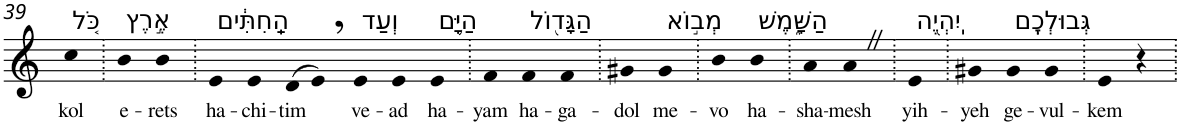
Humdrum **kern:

**kern	**text
*part1	*part1
*staff1	*staff1
*I"Piano	*
*I'Pno	*
!!LO:PB:g=z
*clefG2	*
*k[]	*
=39	=39
!LO:TX:a:t=כֹּ֚ל	!
!	!LO:LY:b
4cc	kol
=40.	=40.
!LO:TX:a:t=אֶ֣רֶץ	!
!	!LO:LY:b
4b	e-
!	!LO:LY:b
4b	-rets
=41.	=41.
!LO:TX:a:t=הַֽחִתִּ֔ים	!
!	!LO:LY:b
4e	ha-
!	!LO:LY:b
4e	-chi-
!	!LO:LY:b
(>8d	-tim
8e,)	.
!LO:TX:a:t=וְעַד	!
!	!LO:LY:b
4e	ve-
!	!LO:LY:b
4e	-ad
!LO:TX:a:t=הַיָּ֥ם	!
!	!LO:LY:b
4e	ha-
=42.	=42.
!	!LO:LY:b
4f	-yam
!LO:TX:a:t=הַגָּד֖וֹל	!
!	!LO:LY:b
4f	ha-
!	!LO:LY:b
4f	-ga-
=43.	=43.
!	!LO:LY:b
4g#X	-dol
!LO:TX:a:t=מְב֣וֹא	!
!	!LO:LY:b
4g#	me-
=44.	=44.
!	!LO:LY:b
4b	-vo
!LO:TX:a:t=הַשָּׁ֑מֶשׁ	!
!	!LO:LY:b
4b	ha-
=45.	=45.
!	!LO:LY:b
4a	-sha-
!	!LO:LY:b
4aZ	-mesh
=46.	=46.
!LO:TX:a:t=יִֽהְיֶ֖ה	!
!	!LO:LY:b
4e	yih-
=47.	=47.
!	!LO:LY:b
4g#X	-yeh
!LO:TX:a:t=גְּבוּלְכֶֽם	!
!	!LO:LY:b
4g#	ge-
!	!LO:LY:b
4g#	-vul-
=48.	=48.
!	!LO:LY:b
4e	-kem
4r	.
=.	=.
*-	*-
